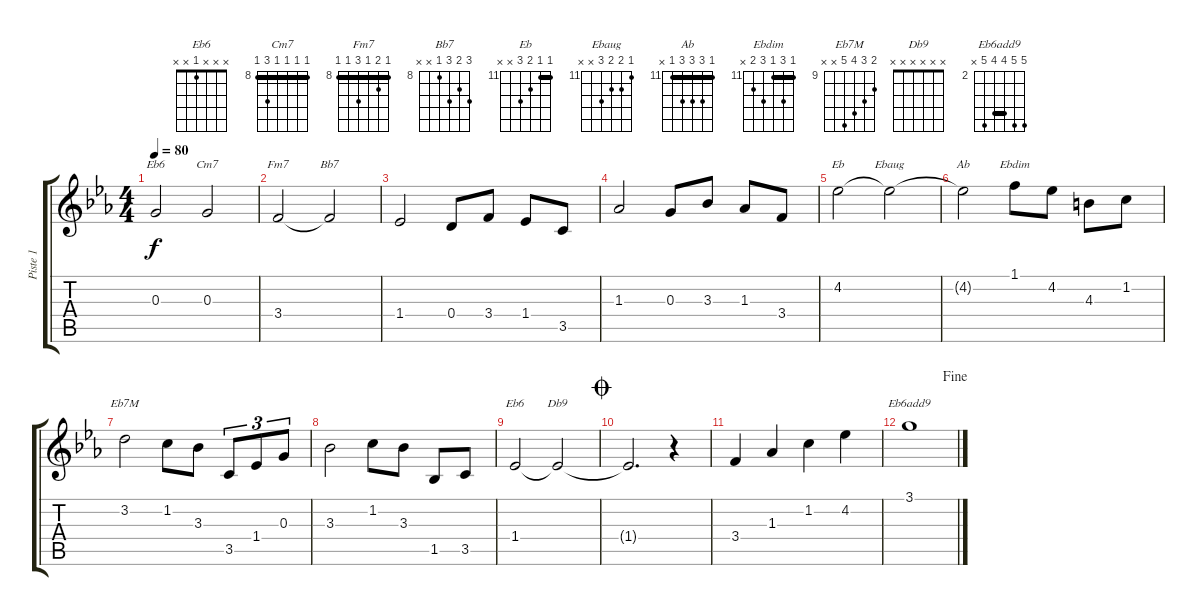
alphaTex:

\track ("Piste 1" "Piste 1") {instrument acousticguitarsteel}
\staff {score tabs}
\tuning (E4 B3 G3 D3 A2 E2) {hide}
\chord ("Eb6" 8 8 8 8 x x) {firstfret 8 barre 8}
\chord ("Cm7" 8 8 8 8 10 8) {firstfret 8 barre 8}
\chord ("Fm7" 8 9 8 10 8 8) {firstfret 8 barre 8}
\chord ("Bb7" 10 9 10 8 x x) {firstfret 8}
\chord ("Eb" 11 11 12 13 x x) {firstfret 11 barre 11}
\chord ("Ebaug" 11 12 12 13 x x) {firstfret 11}
\chord ("Ab" 11 13 13 13 11 x) {firstfret 11 barre 11}
\chord ("Ebdim" 11 13 11 13 12 x) {firstfret 11 barre 11}
\chord ("Eb7M" 10 11 12 13 x x) {firstfret 9}
\chord ("Eb6" x x x 1 x x)
\chord ("Db9" x x x x x x)
\chord ("Eb6add9" 6 6 5 5 6 x) {firstfret 2 barre 5}
\ts (4 4)
\tempo 80
\clef g2
\ks eb
0.3.2{ch "Eb6" dy f} 0.3.2{ch "Cm7"} |
3.4.2{ch "Fm7"} 3.4{t}.2{ch "Bb7"} |
1.4.2 0.4.8 3.4.8 1.4.8 3.5.8 |
1.3.2 0.3.8 3.3.8 1.3.8 3.4.8 |
4.2.2{ch "Eb"} 4.2{t}.2{ch "Ebaug"} |
4.2{t}.2{ch "Ab"} 1.1.8{ch "Ebdim"} 4.2.8 4.3.8 1.2.8 |
3.2.2{ch "Eb7M"} 1.2.8 3.3.8 3.5.8{tu (3 2)} 1.4.8{tu (3 2)} 0.3.8{tu (3 2)} |
3.3.2 1.2.8 3.3.8 1.5.8 3.5.8 |
1.4.2{ch "Eb6"} 1.4{t}.2{ch "Db9"} |
\jump coda
1.4{t}.2{d} r.4 |
3.4.4 1.3.4 1.2.4 4.2.4 |
\jump fine
3.1.1{ch "Eb6add9"}
